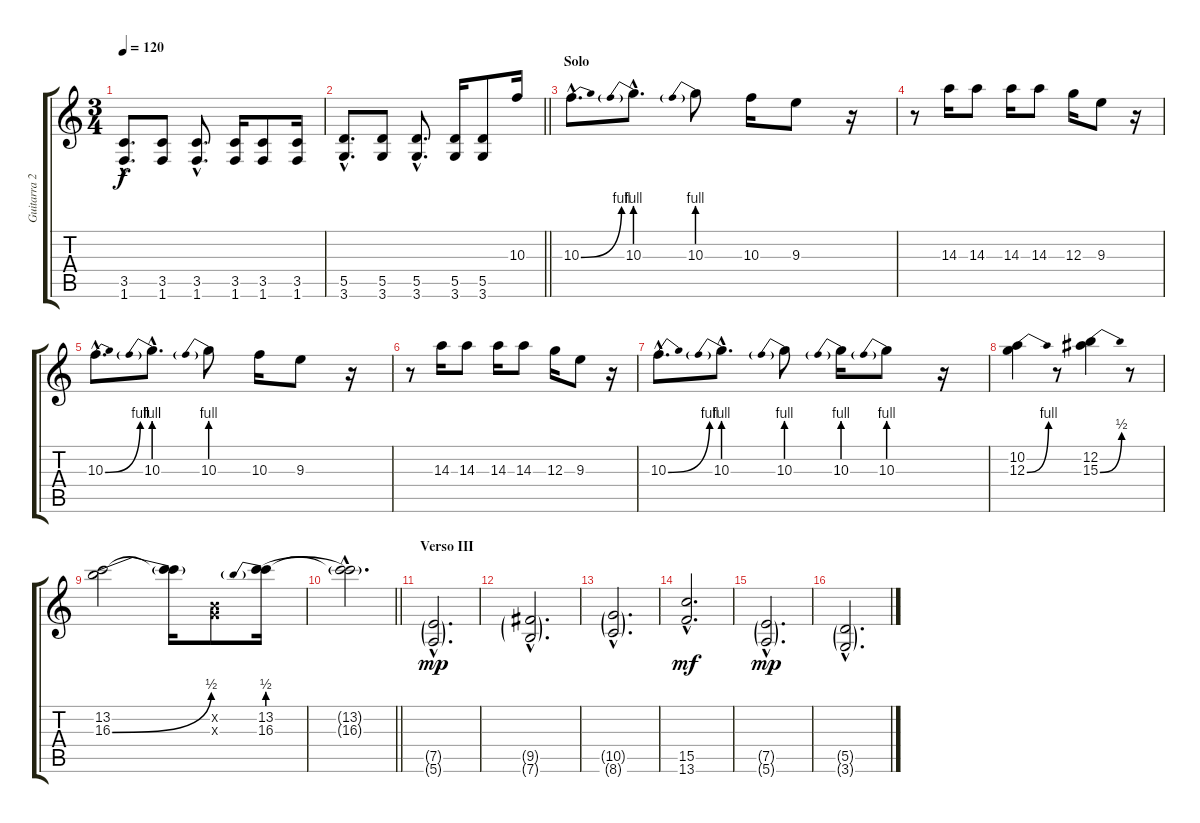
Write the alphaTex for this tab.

\track ("Guitarra 2 - Erik" "Guitarra 2") {instrument distortionguitar}
\staff {score tabs}
\tuning (E4 B3 G3 D3 A2 E2) {hide}
\ts (3 4)
\tempo 120
\clef g2
\ks c
(3.5{hac} 1.6{hac}).8{d dy f} (3.5 1.6).8 (3.5{hac} 1.6{hac}).8{d} (3.5 1.6).16 (3.5 1.6).8 (3.5 1.6).16 |
\barLineRight lightlight
(5.5{hac} 3.6{hac}).8{d} (5.5 3.6).8 (5.5{hac} 3.6{hac}).8{d} (5.5 3.6).16 (5.5 3.6).8 10.3.16 |
\section ("" "Solo")
10.3{be (bend 0 0 60 4) hac}.8{d} 10.3{be (prebend 0 4 60 4) hac}.8{d} 10.3{be (prebend 0 4 60 4)}.8 10.3.16 9.3.8 r.16 |
r.8 14.3.16 14.3.8 14.3.16 14.3.8 12.3.16 9.3.8 r.16 |
10.3{be (bend 0 0 60 4) hac}.8{d} 10.3{be (prebend 0 4 60 4) hac}.8{d} 10.3{be (prebend 0 4 60 4)}.8 10.3.16 9.3.8 r.16 |
r.8 14.3.16 14.3.8 14.3.16 14.3.8 12.3.16 9.3.8 r.16 |
10.3{be (bend 0 0 60 4) hac}.8{d} 10.3{be (prebend 0 4 60 4) hac}.8{d} 10.3{be (prebend 0 4 60 4)}.8 10.3{be (prebend 0 4 60 4)}.16 10.3{be (prebend 0 4 60 4)}.8 r.16 |
(10.2 12.3{be (bend 0 0 60 4)}).4 r.8 (12.2 15.3{be (bend 0 0 60 2)}).4 r.8 |
(13.2 16.3{be (bend 0 0 60 2)}).2 (13.2{t} 16.3{t}).16 (0.2{x} 0.3{x}).8 (13.2 16.3{be (prebend 0 2 60 2)}).16 |
\barLineRight lightlight
(13.2{hac t} 16.3{hac t}).2{d} |
\section ("" "Verso III")
(7.5{g hac} 5.6{g hac}).2{d dy mp} |
(9.5{g hac} 7.6{g hac}).2{d} |
(10.5{g hac} 8.6{g hac}).2{d} |
(15.5{hac} 13.6{hac}).2{d dy mf} |
(7.5{g hac} 5.6{g hac}).2{d dy mp} |
(5.5{g hac} 3.6{g hac}).2{d}
